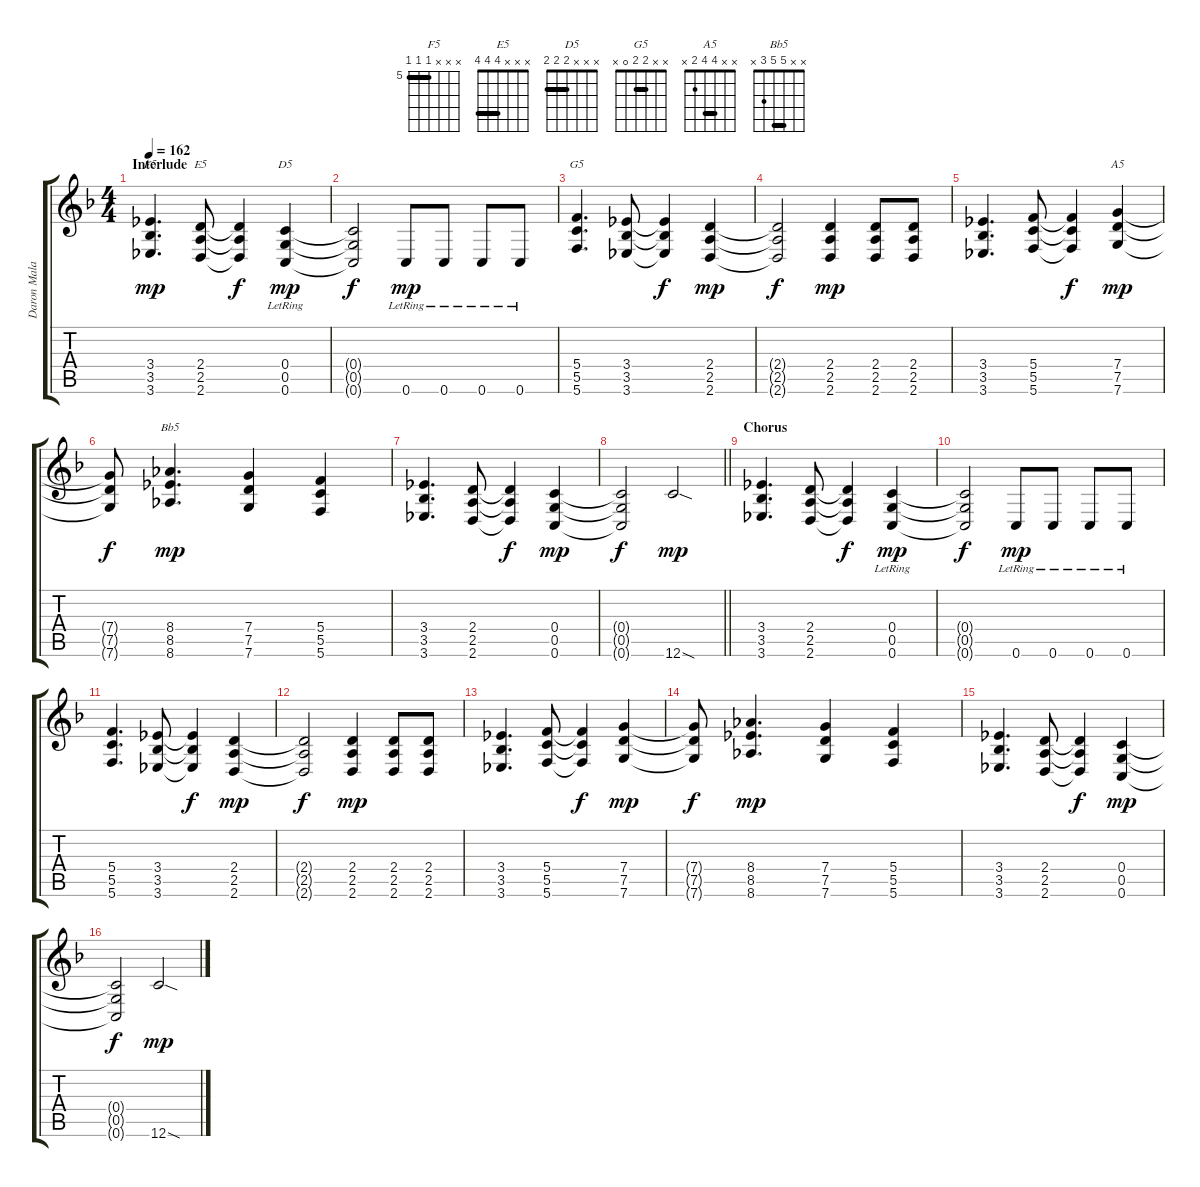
\track ("Daron Malakian Gtr. 2" "Daron Mala") {instrument distortionguitar}
\staff {score tabs}
\tuning (D4 A3 F3 C3 G2 C2) {hide}
\chord ("F5" x x x 5 5 5) {firstfret 5 barre 5}
\chord ("E5" x x x 4 4 4) {barre 4}
\chord ("D5" x x x 2 2 2) {barre 2}
\chord ("G5" x x 2 2 0 x) {barre 2}
\chord ("A5" x x 4 4 2 x) {barre 4}
\chord ("Bb5" x x 5 5 3 x) {barre 5}
\ts (4 4)
\section ("" "Interlude")
\tempo 162
\clef g2
\ks dminor
(3.4 3.5 3.6).4{d ch "F5" dy mp} (2.4 2.5 2.6).8{ch "E5"} (2.4{t} 2.5{t} 2.6{t}).4{dy f} (0.4{lr} 0.5{lr} 0.6{lr}).4{ch "D5" dy mp} |
(0.4{t} 0.5{t} 0.6{t}).2{dy f} 0.6{lr}.8{dy mp} 0.6{lr}.8 0.6{lr}.8 0.6{lr}.8 |
(5.4 5.5 5.6).4{d ch "G5"} (3.4 3.5 3.6).8 (3.4{t} 3.5{t} 3.6{t}).4{dy f} (2.4 2.5 2.6).4{dy mp} |
(2.4{t} 2.5{t} 2.6{t}).2{dy f} (2.4 2.5 2.6).4{dy mp} (2.4 2.5 2.6).8 (2.4 2.5 2.6).8 |
(3.4 3.5 3.6).4{d} (5.4 5.5 5.6).8 (5.4{t} 5.5{t} 5.6{t}).4{dy f} (7.4 7.5 7.6).4{ch "A5" dy mp} |
(7.4{t} 7.5{t} 7.6{t}).8{dy f} (8.4 8.5 8.6).4{d ch "Bb5" dy mp} (7.4 7.5 7.6).4 (5.4 5.5 5.6).4 |
(3.4 3.5 3.6).4{d} (2.4 2.5 2.6).8 (2.4{t} 2.5{t} 2.6{t}).4{dy f} (0.4 0.5 0.6).4{dy mp} |
\barLineRight lightlight
(0.4{t} 0.5{t} 0.6{t}).2{dy f} 12.6{sod}.2{dy mp} |
\section ("" "Chorus")
(3.4 3.5 3.6).4{d} (2.4 2.5 2.6).8 (2.4{t} 2.5{t} 2.6{t}).4{dy f} (0.4{lr} 0.5{lr} 0.6{lr}).4{dy mp} |
(0.4{t} 0.5{t} 0.6{t}).2{dy f} 0.6{lr}.8{dy mp} 0.6{lr}.8 0.6{lr}.8 0.6{lr}.8 |
(5.4 5.5 5.6).4{d} (3.4 3.5 3.6).8 (3.4{t} 3.5{t} 3.6{t}).4{dy f} (2.4 2.5 2.6).4{dy mp} |
(2.4{t} 2.5{t} 2.6{t}).2{dy f} (2.4 2.5 2.6).4{dy mp} (2.4 2.5 2.6).8 (2.4 2.5 2.6).8 |
(3.4 3.5 3.6).4{d} (5.4 5.5 5.6).8 (5.4{t} 5.5{t} 5.6{t}).4{dy f} (7.4 7.5 7.6).4{dy mp} |
(7.4{t} 7.5{t} 7.6{t}).8{dy f} (8.4 8.5 8.6).4{d dy mp} (7.4 7.5 7.6).4 (5.4 5.5 5.6).4 |
(3.4 3.5 3.6).4{d} (2.4 2.5 2.6).8 (2.4{t} 2.5{t} 2.6{t}).4{dy f} (0.4 0.5 0.6).4{dy mp} |
(0.4{t} 0.5{t} 0.6{t}).2{dy f} 12.6{sod}.2{dy mp}
